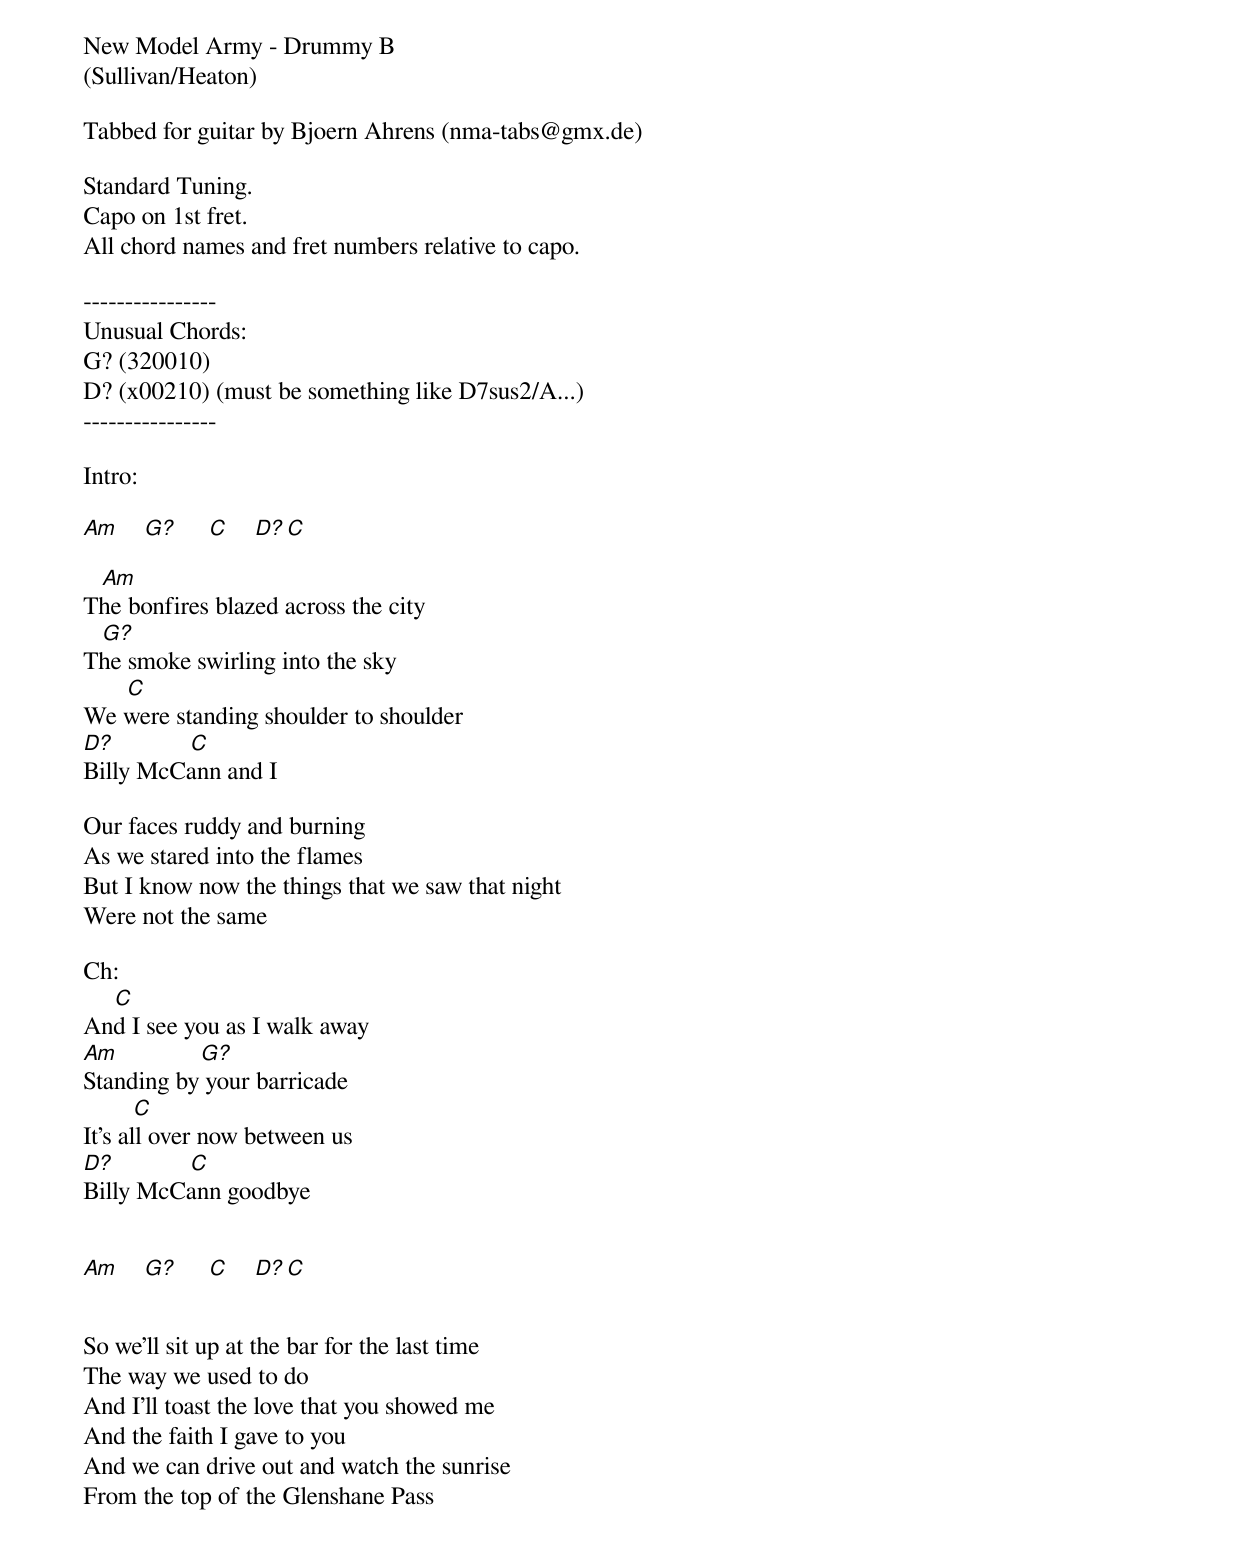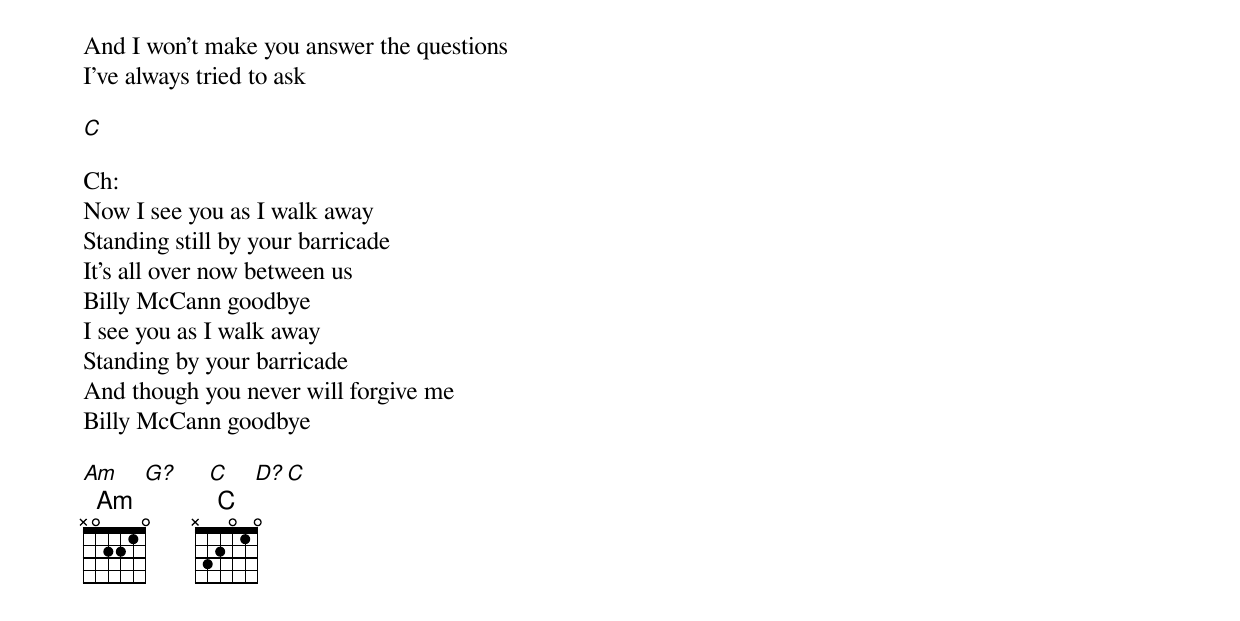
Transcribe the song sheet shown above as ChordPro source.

New Model Army - Drummy B
(Sullivan/Heaton)

Tabbed for guitar by Bjoern Ahrens (nma-tabs@gmx.de)

Standard Tuning.
Capo on 1st fret.
All chord names and fret numbers relative to capo.

----------------
Unusual Chords:
G? (320010)
D? (x00210) (must be something like D7sus2/A...)
----------------

Intro:

[Am]    [G?]     [C]    [D?][C]

   [Am]
The bonfires blazed across the city
   [G?]
The smoke swirling into the sky
       [C]
We were standing shoulder to shoulder
[D?]            [C]
Billy McCann and I

Our faces ruddy and burning
As we stared into the flames
But I know now the things that we saw that night
Were not the same

Ch:
     [C]
And I see you as I walk away
[Am]             [G?]
Standing by your barricade
        [C]
It's all over now between us
[D?]            [C]
Billy McCann goodbye


[Am]    [G?]     [C]    [D?][C]


So we'll sit up at the bar for the last time
The way we used to do
And I'll toast the love that you showed me
And the faith I gave to you
And we can drive out and watch the sunrise
From the top of the Glenshane Pass
And I won't make you answer the questions
I've always tried to ask

[C]

Ch:
Now I see you as I walk away
Standing still by your barricade
It's all over now between us
Billy McCann goodbye
I see you as I walk away
Standing by your barricade
And though you never will forgive me
Billy McCann goodbye

[Am]    [G?]     [C]    [D?][C]
